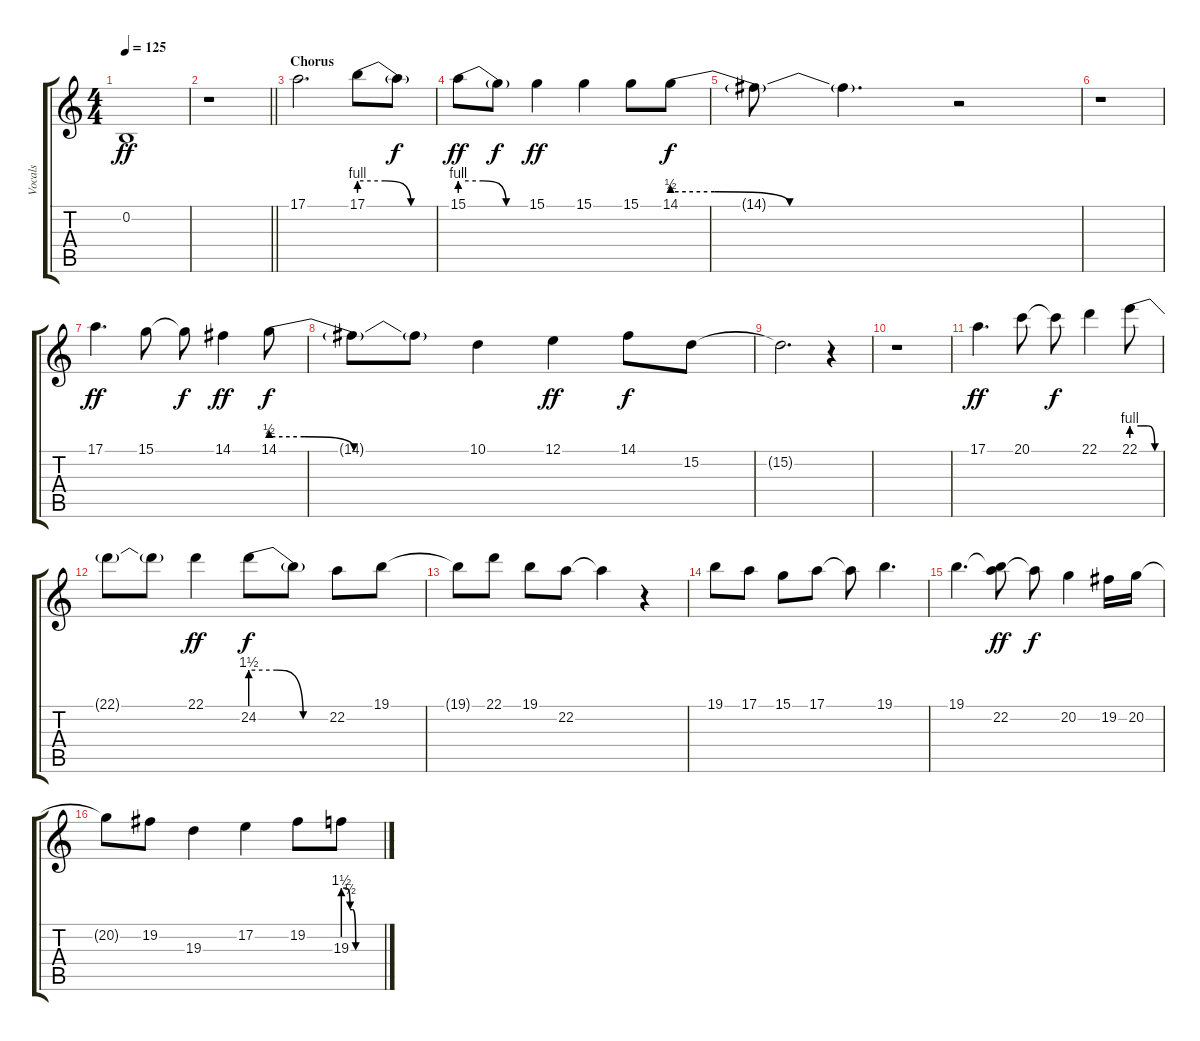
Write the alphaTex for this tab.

\track ("Vocals" "Vocals") {instrument lead2sawtooth}
\staff {score tabs}
\tuning (E4 B3 G3 D3 A2 E2) {hide}
\ts (4 4)
\tempo 125
\clef g2
\ks c
0.2.1{dy ff} |
\barLineRight lightlight
r.1 |
\section ("" "Chorus")
17.1.2{d} 17.1{be (custom 0 4 20 4 40 0 60 0)}.8 17.1{t}.8{dy f} |
15.1{be (custom 0 4 20 4 40 0 60 0)}.8{dy ff} 15.1{t}.8{dy f} 15.1.4{dy ff} 15.1.4 15.1.8 14.1{be (custom 0 2 9 2 25 0 40 0 60 0)}.8{dy f} |
14.1{t}.8 14.1{t}.4{d} r.2 |
r.1 |
17.1.4{d dy ff} 15.1.8 15.1{t}.8{dy f} 14.1.4{dy ff} 14.1{be (custom 0 2 10 2 25 0 40 0 60 0)}.8{dy f} |
14.1{t}.8 14.1{t}.8 10.1.4 12.1.4{dy ff} 14.1.8{dy f} 15.2.8 |
15.2{t}.2{d} r.4 |
r.1 |
17.1.4{d dy ff} 20.1.8 20.1{t}.8{dy f} 22.1.4 22.1{be (custom 0 4 20 4 35 4 50 0 60 0)}.8 |
22.1{t}.8 22.1{t}.8 22.1.4{dy ff} 24.2{be (custom 0 6 20 6 40 0 60 0)}.8{dy f} 24.2{t}.8 22.2.8 19.1.8 |
19.1{t}.8 22.1.8 19.1.8 22.2.8 22.2{t}.4 r.4 |
19.1.8 17.1.8 15.1.8 17.1.8 17.1{t}.8 19.1.4{d} |
19.1.4{d} (19.1{t} 22.2).8{dy ff} 22.2{t}.8{dy f} 20.2.4 19.2.16 20.2.16 |
20.2{t}.8 19.2.8 19.3.4 17.2.4 19.2.8 19.3{be (custom 0 6 5 6 11 2 15 2 20 0 40 0 60 0)}.8
